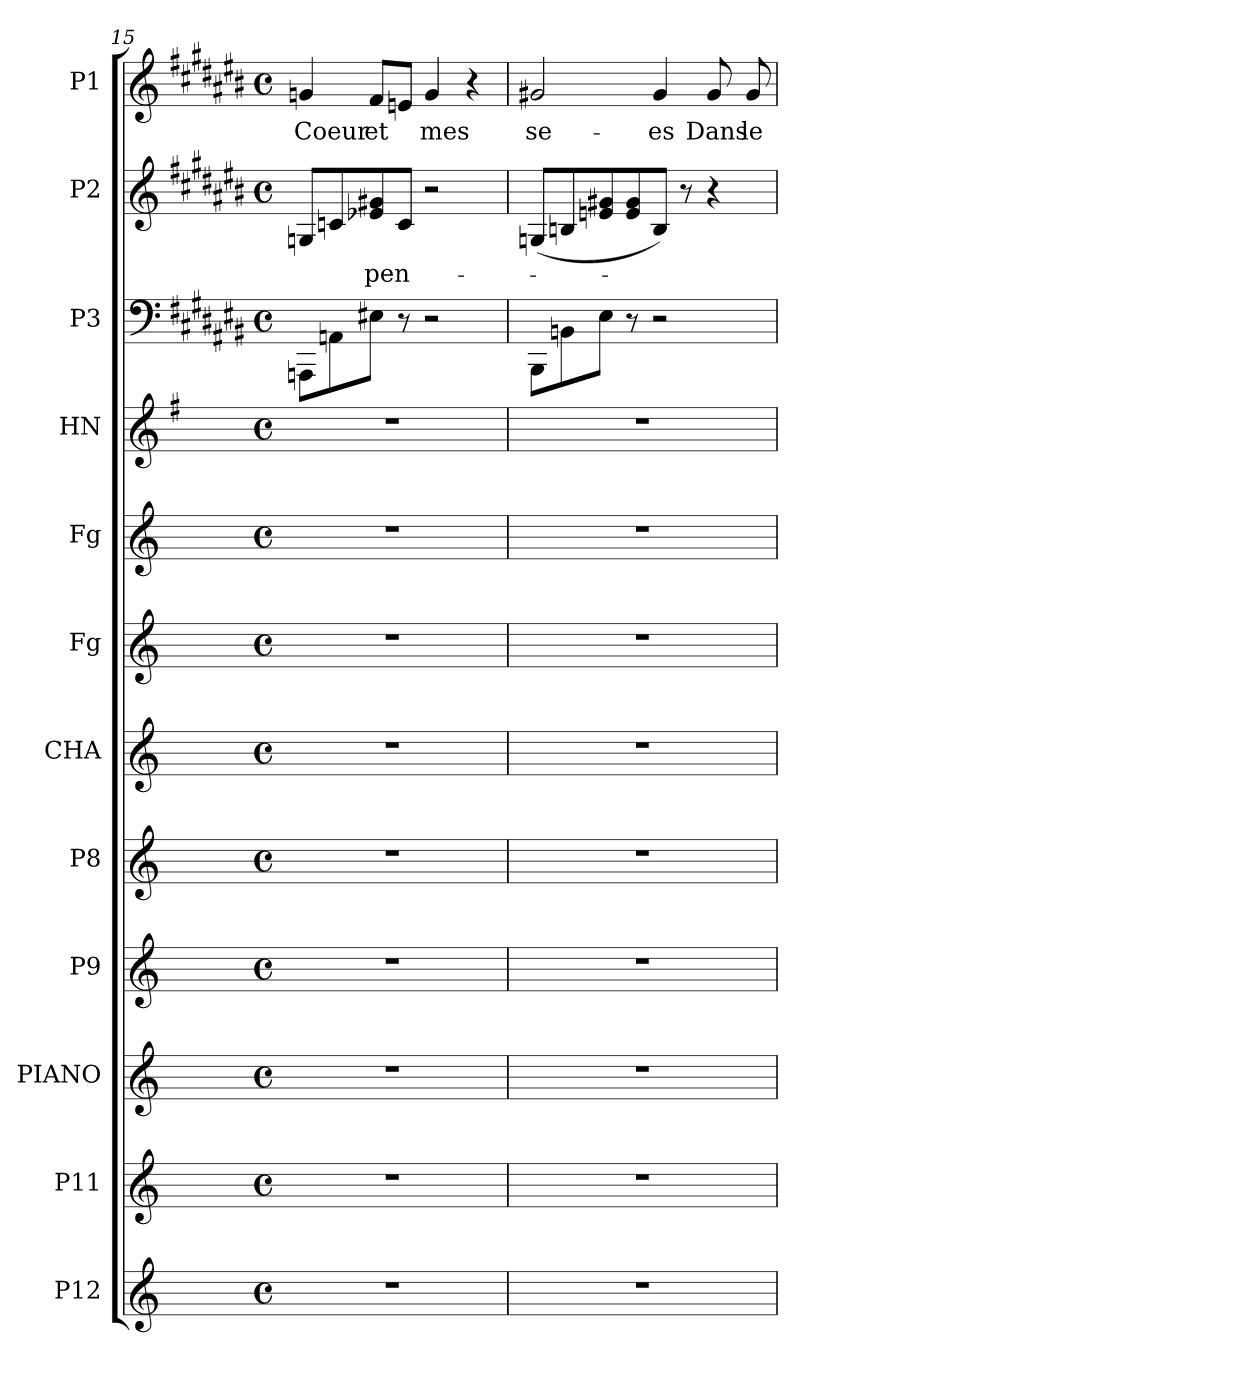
**kern	**kern	**kern	**kern	**kern	**kern	**kern	**kern	**kern	**kern	**kern	**text	**kern	**text
*part12	*part11	*part10	*part9	*part8	*part7	*part6	*part5	*part4	*part3	*part2	*part2	*part1	*part1
*staff12	*staff11	*staff10	*staff9	*staff8	*staff7	*staff6	*staff5	*staff4	*staff3	*staff2	*staff2	*staff1	*staff1
*I"P12	*I"P11	*I"PIANO	*I"P9	*I"P8	*I"CHA	*I"Fg	*I"Fg	*I"HN	*I"P3	*I"P2	*	*I"P1	*
*	*	*I'Pno	*	*	*I'CHA	*I'Fg	*I'Fg	*I'HN	*	*	*	*	*
*clefG2	*clefG2	*clefG2	*clefG2	*clefG2	*clefG2	*clefG2	*clefG2	*clefG2	*clefF4	*clefG2	*	*clefG2	*
*	*	*	*	*	*	*	*	*ITrd4c7	*	*	*	*	*
*k[]	*k[]	*k[]	*k[]	*k[]	*k[]	*k[]	*k[]	*k[]	*k[f#c#g#d#a#e#b#]	*k[f#c#g#d#a#e#b#]	*	*k[f#c#g#d#a#e#b#]	*
*C:	*C:	*C:	*C:	*C:	*C:	*C:	*C:	*C:	*C#:	*C#:	*	*C#:	*
*M4/4	*M4/4	*M4/4	*M4/4	*M4/4	*M4/4	*M4/4	*M4/4	*M4/4	*M4/4	*M4/4	*	*M4/4	*
*met(c)	*met(c)	*met(c)	*met(c)	*met(c)	*met(c)	*met(c)	*met(c)	*met(c)	*met(c)	*met(c)	*	*met(c)	*
=15	=15	=15	=15	=15	=15	=15	=15	=15	=15	=15	=15	=15	=15
!	!	!	!	!	!	!	!	!	!	!	!	!	!LO:LY:b:color=#000000
1r	1r	1r	1r	1r	1r	1r	1r	1r	8AAAni\L	8Gni/L	.	4gni/	Coeur
.	.	.	.	.	.	.	.	.	8AAni\	8cni/	.	.	.
!	!	!	!	!	!	!	!	!	!	!	!LO:LY:a:color=#000000	!	!
!	!	!	!	!	!	!	!	!	!	!	!	!	!LO:LY:b:color=#000000
.	.	.	.	.	.	.	.	.	8E#Xi\J	8e-Xi/ 8g#Xi	pen-	8f#i/L	et
.	.	.	.	.	.	.	.	.	8r	8ci/J	.	8eni/J	.
!	!	!	!	!	!	!	!	!	!	!	!	!	!LO:LY:b:color=#000000
.	.	.	.	.	.	.	.	.	2r	2r	.	4gi/	mes
.	.	.	.	.	.	.	.	.	.	.	.	4r	.
=16	=16	=16	=16	=16	=16	=16	=16	=16	=16	=16	=16	=16	=16
!	!	!	!	!	!	!	!	!	!	!	!	!	!LO:LY:b:color=#000000
1r	1r	1r	1r	1r	1r	1r	1r	1r	8BBB#i\L	(8Gni/L	.	2g#Xi/	se-
.	.	.	.	.	.	.	.	.	8BBni\	8Bni/	.	.	.
.	.	.	.	.	.	.	.	.	8E#i\J	8eni/ 8g#Xi	.	.	.
.	.	.	.	.	.	.	.	.	8r	8ei/ 8g#i	.	.	.
!	!	!	!	!	!	!	!	!	!	!	!	!	!LO:LY:b:color=#000000
.	.	.	.	.	.	.	.	.	2r	8Bi/J)	.	4g#i/	es
.	.	.	.	.	.	.	.	.	.	8r	.	.	.
!	!	!	!	!	!	!	!	!	!	!	!	!	!LO:LY:b:color=#000000
.	.	.	.	.	.	.	.	.	.	4r	.	8g#i/	Dans
!	!	!	!	!	!	!	!	!	!	!	!	!	!LO:LY:b:color=#000000
.	.	.	.	.	.	.	.	.	.	.	.	8g#i/	le
=	=	=	=	=	=	=	=	=	=	=	=	=	=
*-	*-	*-	*-	*-	*-	*-	*-	*-	*-	*-	*-	*-	*-
